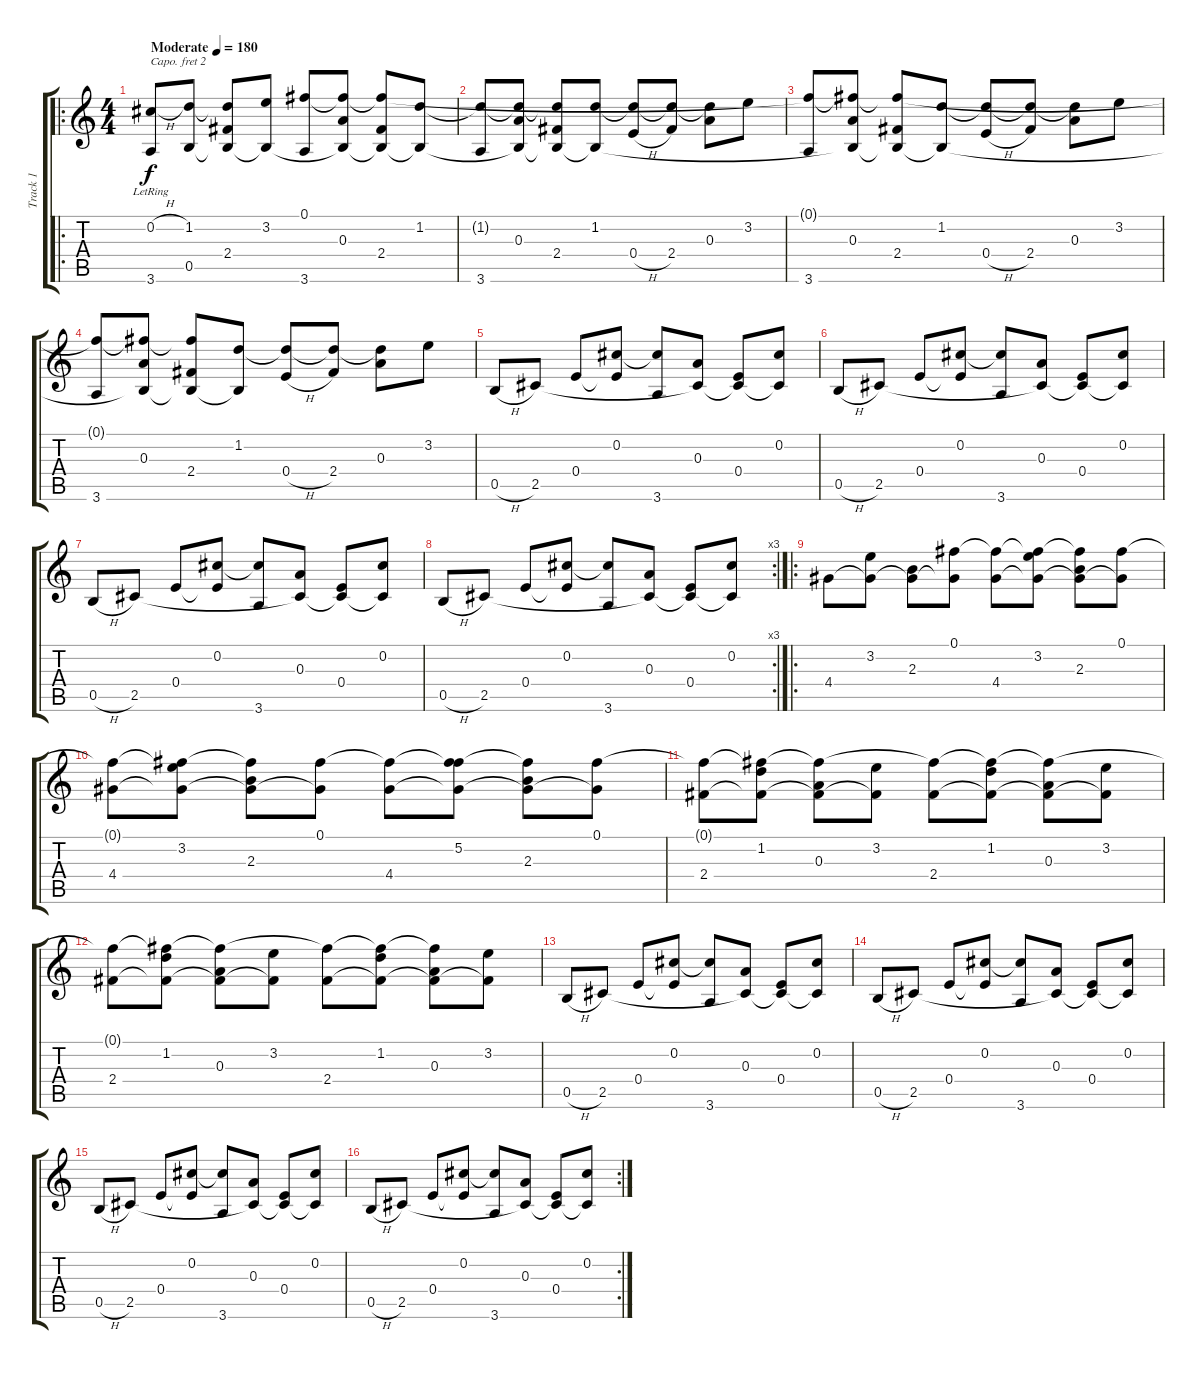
\track ("Track 1" "Track 1") {instrument acousticguitarsteel}
\staff {score tabs}
\capo 2
\tuning (E4 B3 G3 D3 A2 E2) {hide}
\ro
\ts (4 4)
\tempo (180 "Moderate")
\clef g2
\ks c
(0.2{h lr} 3.6).8{dy f instrument acousticguitarsteel} (1.2 0.5).8 (1.2{t} 2.4 0.5{t}).8 (3.2 0.5{t}).8 (0.1 3.6).8 (0.1{t} 0.3 0.5{t}).8 (0.1{t} 2.4 0.5{t}).8 (1.2 0.5{t}).8 |
(1.2{t} 3.6).8 (1.2{t} 0.3 0.5{t}).8 (1.2{t} 2.4 0.5{t}).8 (1.2 0.5{t}).8 (1.2{t} 0.4{h}).8 (1.2{t} 2.4).8 (1.2{t} 0.3).8 3.2.8 |
(0.1{t} 3.6).8 (0.1{t} 0.3 0.5{t}).8 (0.1{t} 2.4 0.5{t}).8 (1.2 0.5{t}).8 (1.2{t} 0.4{h}).8 (1.2{t} 2.4).8 (1.2{t} 0.3).8 3.2.8 |
(0.1{t} 3.6).8 (0.1{t} 0.3 0.5{t}).8 (0.1{t} 2.4 0.5{t}).8 (1.2 0.5{t}).8 (1.2{t} 0.4{h}).8 (1.2{t} 2.4).8 (1.2{t} 0.3).8 3.2.8 |
0.5{h}.8 2.5.8 0.4.8 (0.2 0.4{t}).8 (0.2{t} 3.6).8 (0.3 2.5{t}).8 (0.4 2.5{t}).8 (0.2 2.5{t}).8 |
0.5{h}.8 2.5.8 0.4.8 (0.2 0.4{t}).8 (0.2{t} 3.6).8 (0.3 2.5{t}).8 (0.4 2.5{t}).8 (0.2 2.5{t}).8 |
0.5{h}.8 2.5.8 0.4.8 (0.2 0.4{t}).8 (0.2{t} 3.6).8 (0.3 2.5{t}).8 (0.4 2.5{t}).8 (0.2 2.5{t}).8 |
\rc 3
0.5{h}.8 2.5.8 0.4.8 (0.2 0.4{t}).8 (0.2{t} 3.6).8 (0.3 2.5{t}).8 (0.4 2.5{t}).8 (0.2 2.5{t}).8 |
\ro
4.4.8 (3.2 4.4{t}).8 (2.3 4.4{t}).8 (0.1 4.4{t}).8 (0.1{t} 4.4).8 (0.1{t} 3.2 4.4{t}).8 (0.1{t} 2.3 4.4{t}).8 (0.1 4.4{t}).8 |
(0.1{t} 4.4).8 (0.1{t} 3.2 4.4{t}).8 (0.1{t} 2.3 4.4{t}).8 (0.1 4.4{t}).8 (0.1{t} 4.4).8 (0.1{t} 5.2 4.4{t}).8 (0.1{t} 2.3 4.4{t}).8 (0.1 4.4{t}).8 |
(0.1{t} 2.4).8 (0.1{t} 1.2 2.4{t}).8 (0.1{t} 0.3 2.4{t}).8 (3.2 2.4{t}).8 (0.1{t} 2.4).8 (0.1{t} 1.2 2.4{t}).8 (0.1{t} 0.3 2.4{t}).8 (3.2 2.4{t}).8 |
(0.1{t} 2.4).8 (0.1{t} 1.2 2.4{t}).8 (0.1{t} 0.3 2.4{t}).8 (3.2 2.4{t}).8 (0.1{t} 2.4).8 (0.1{t} 1.2 2.4{t}).8 (0.1{t} 0.3 2.4{t}).8 (3.2 2.4{t}).8 |
0.5{h}.8 2.5.8 0.4.8 (0.2 0.4{t}).8 (0.2{t} 3.6).8 (0.3 2.5{t}).8 (0.4 2.5{t}).8 (0.2 2.5{t}).8 |
0.5{h}.8 2.5.8 0.4.8 (0.2 0.4{t}).8 (0.2{t} 3.6).8 (0.3 2.5{t}).8 (0.4 2.5{t}).8 (0.2 2.5{t}).8 |
0.5{h}.8 2.5.8 0.4.8 (0.2 0.4{t}).8 (0.2{t} 3.6).8 (0.3 2.5{t}).8 (0.4 2.5{t}).8 (0.2 2.5{t}).8 |
\rc 2
0.5{h}.8 2.5.8 0.4.8 (0.2 0.4{t}).8 (0.2{t} 3.6).8 (0.3 2.5{t}).8 (0.4 2.5{t}).8 (0.2 2.5{t}).8
